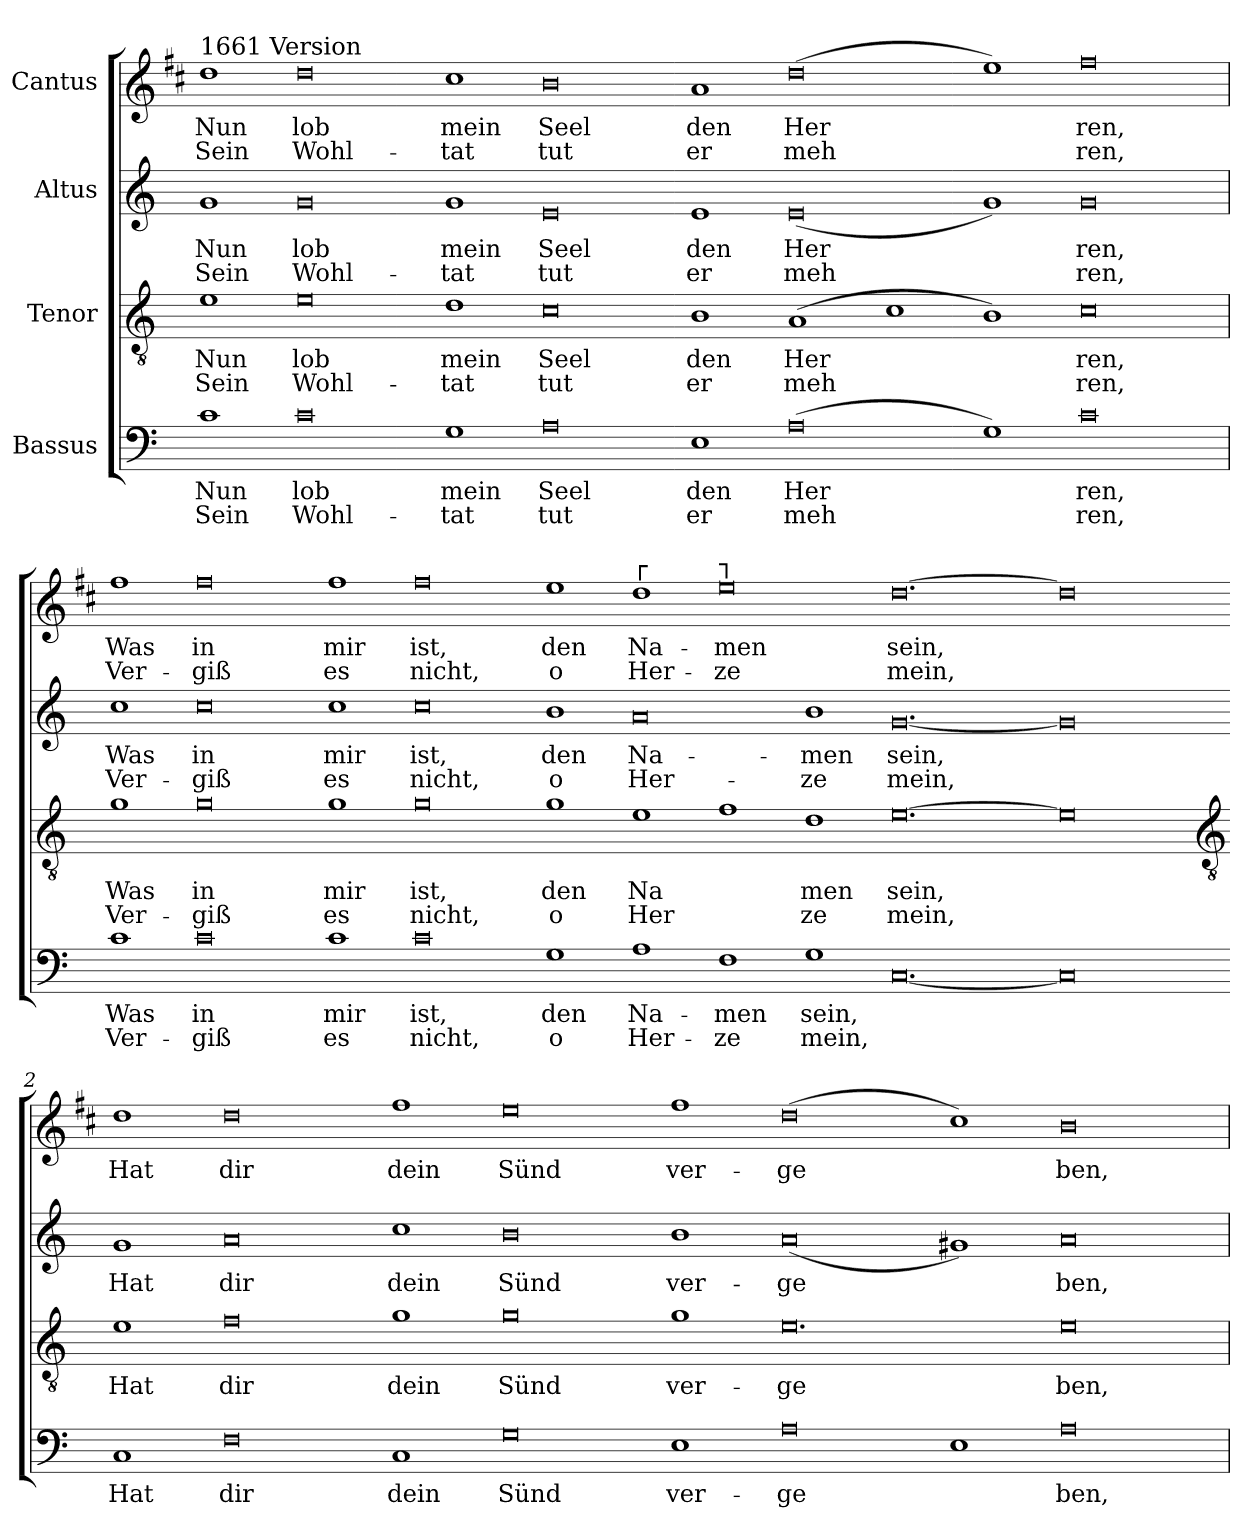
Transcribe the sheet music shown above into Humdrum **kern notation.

**kern	**text	**text	**kern	**text	**text	**kern	**text	**text	**kern	**text	**text
*part4	*part4	*part4	*part3	*part3	*part3	*part2	*part2	*part2	*part1	*part1	*part1
*staff4	*staff4	*staff4	*staff3	*staff3	*staff3	*staff2	*staff2	*staff2	*staff1	*staff1	*staff1
*I"Bassus	*	*	*I"Tenor	*	*	*I"Altus	*	*	*I"Cantus	*	*
*clefF4	*	*	*clefGv2	*	*	*clefG2	*	*	*clefG2	*	*
*	*	*	*	*	*	*	*	*	*ITrd1c2	*	*
*k[]	*	*	*k[]	*	*	*k[]	*	*	*k[]	*	*
*C:	*	*	*C:	*	*	*C:	*	*	*C:	*	*
=	=	=	=	=	=	=	=	=	=	=	=
!	!	!	!	!	!	!	!	!	!LO:TX:a:t=1661 Version	!	!
!	!LO:LY:b	!LO:LY:b	!	!LO:LY:b	!LO:LY:b	!	!LO:LY:b	!LO:LY:b	!	!LO:LY:b	!LO:LY:b
1c	Nun	Sein	1e	Nun	Sein	1g	Nun	Sein	1cc	Nun	Sein
!	!LO:LY:b	!LO:LY:b	!	!LO:LY:b	!LO:LY:b	!	!LO:LY:b	!LO:LY:b	!	!LO:LY:b	!LO:LY:b
0c	lob	Wohl-	0e	lob	Wohl-	0g	lob	Wohl-	0cc	lob	Wohl-
!	!LO:LY:b	!LO:LY:b	!	!LO:LY:b	!LO:LY:b	!	!LO:LY:b	!LO:LY:b	!	!LO:LY:b	!LO:LY:b
1G	-mein	tat	1d	-mein	tat	1g	-mein	tat	1b	-mein	tat
!	!LO:LY:b	!LO:LY:b	!	!LO:LY:b	!LO:LY:b	!	!LO:LY:b	!LO:LY:b	!	!LO:LY:b	!LO:LY:b
0A	Seel	tut	0c	Seel	tut	0e	Seel	tut	0a	Seel	tut
!	!LO:LY:b	!LO:LY:b	!	!LO:LY:b	!LO:LY:b	!	!LO:LY:b	!LO:LY:b	!	!LO:LY:b	!LO:LY:b
1E	den	er	1B	den	er	1e	den	er	1g	den	er
!	!LO:LY:b	!LO:LY:b	!	!LO:LY:b	!LO:LY:b	!	!LO:LY:b	!LO:LY:b	!	!LO:LY:b	!LO:LY:b
(>0A	Her	meh	(<1A	Her	meh	(>0e	Her	meh	(>0cc	Her	meh
.	.	.	1c	.	.	.	.	.	.	.	.
1G)	.	.	1B)	.	.	1g)	.	.	1dd)	.	.
!	!LO:LY:b	!LO:LY:b	!	!LO:LY:b	!LO:LY:b	!	!LO:LY:b	!LO:LY:b	!	!LO:LY:b	!LO:LY:b
0c	ren,	ren,	0c	ren,	ren,	0g	ren,	ren,	0ee	ren,	ren,
=1	=1	=1	=1	=1	=1	=1	=1	=1	=1	=1	=1
!	!LO:LY:b	!LO:LY:b	!	!LO:LY:b	!LO:LY:b	!	!LO:LY:b	!LO:LY:b	!	!LO:LY:b	!LO:LY:b
1c	Was	Ver-	1g	Was	Ver-	1cc	Was	Ver-	1ee	Was	Ver-
!	!LO:LY:b	!LO:LY:b	!	!LO:LY:b	!LO:LY:b	!	!LO:LY:b	!LO:LY:b	!	!LO:LY:b	!LO:LY:b
0c	-in	giß	0g	-in	giß	0cc	-in	giß	0ee	-in	giß
!	!LO:LY:b	!LO:LY:b	!	!LO:LY:b	!LO:LY:b	!	!LO:LY:b	!LO:LY:b	!	!LO:LY:b	!LO:LY:b
1c	mir	es	1g	mir	es	1cc	mir	es	1ee	mir	es
!	!LO:LY:b	!LO:LY:b	!	!LO:LY:b	!LO:LY:b	!	!LO:LY:b	!LO:LY:b	!	!LO:LY:b	!LO:LY:b
0c	ist,	nicht,	0g	ist,	nicht,	0cc	ist,	nicht,	0ee	ist,	nicht,
!	!LO:LY:b	!LO:LY:b	!	!LO:LY:b	!LO:LY:b	!	!LO:LY:b	!LO:LY:b	!	!LO:LY:b	!LO:LY:b
1G	den	o	1g	den	o	1b	den	o	1dd	den	o
!	!	!	!	!	!	!	!	!	!LO:TX:a:t=┌	!	!
!	!LO:LY:b	!LO:LY:b	!	!LO:LY:b	!LO:LY:b	!	!LO:LY:b	!LO:LY:b	!	!LO:LY:b	!LO:LY:b
1A	Na-	-Her-	1e	Na	Her	0a	Na-	-Her-	1cc	Na-	-Her-
!	!	!	!	!	!	!	!	!	!LO:TX:a:t=┐	!	!
!	!LO:LY:b	!LO:LY:b	!	!	!	!	!	!	!	!LO:LY:b	!LO:LY:b
1F	-men	ze	1f	.	.	.	.	.	0dd	-men	ze
!	!LO:LY:b	!LO:LY:b	!	!LO:LY:b	!LO:LY:b	!	!LO:LY:b	!LO:LY:b	!	!	!
1G	sein,	mein,	1d	men	ze	1b	-men	ze	.	.	.
!	!	!	!	!LO:LY:b	!LO:LY:b	!	!LO:LY:b	!LO:LY:b	!	!LO:LY:b	!LO:LY:b
[0.C	.	.	[0.e	sein,	mein,	[0.g	sein,	mein,	[0.cc	sein,	mein,
0C]	.	.	0e]	.	.	0g]	.	.	0cc]	.	.
!!LO:LB:g=z
=2-	=2-	=2-	=2-	=2-	=2-	=2-	=2-	=2-	=2-	=2-	=2-
*	*	*	*clefGv2	*	*	*	*	*	*	*	*
!	!LO:LY:b	!	!	!LO:LY:b	!	!	!LO:LY:b	!	!	!LO:LY:b	!
1C	Hat	.	1e	Hat	.	1g	Hat	.	1cc	Hat	.
!	!LO:LY:b	!	!	!LO:LY:b	!	!	!LO:LY:b	!	!	!LO:LY:b	!
0F	dir	.	0f	dir	.	0a	dir	.	0cc	dir	.
!	!LO:LY:b	!	!	!LO:LY:b	!	!	!LO:LY:b	!	!	!LO:LY:b	!
1C	dein	.	1g	dein	.	1cc	dein	.	1ee	dein	.
!	!LO:LY:b	!	!	!LO:LY:b	!	!	!LO:LY:b	!	!	!LO:LY:b	!
0G	Sünd	.	0g	Sünd	.	0b	Sünd	.	0dd	Sünd	.
!	!LO:LY:b	!	!	!LO:LY:b	!	!	!LO:LY:b	!	!	!LO:LY:b	!
1E	ver-	.	1g	ver-	.	1b	ver-	.	1ee	ver-	.
!	!LO:LY:b	!	!	!LO:LY:b	!	!	!LO:LY:b	!	!	!LO:LY:b	!
0A	-ge	.	0.e	-ge	.	(>0a	-ge	.	(>0cc	-ge	.
1E	.	.	.	.	.	1g#X)	.	.	1b)	.	.
!	!LO:LY:b	!	!	!LO:LY:b	!	!	!LO:LY:b	!	!	!LO:LY:b	!
0A	ben,	.	0e	ben,	.	0a	ben,	.	0a	ben,	.
=	=	=	=	=	=	=	=	=	=	=	=
*-	*-	*-	*-	*-	*-	*-	*-	*-	*-	*-	*-
